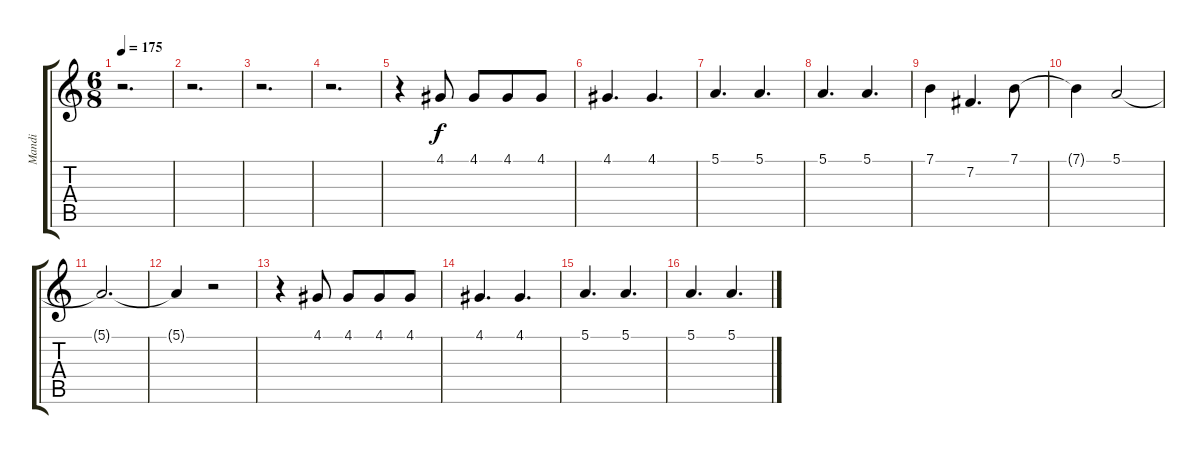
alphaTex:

\track ("Mandi" "Mandi") {instrument voiceoohs}
\staff {score tabs}
\tuning (E4 B3 G3 D3 A2 E2) {hide}
\ts (6 8)
\tempo 175
\clef g2
\ks c
r.2{d dy f} |
r.2{d} |
r.2{d} |
r.2{d} |
r.4 4.1.8 4.1.8 4.1.8 4.1.8 |
4.1.4{d} 4.1.4{d} |
5.1.4{d} 5.1.4{d} |
5.1.4{d} 5.1.4{d} |
7.1.4 7.2.4{d} 7.1.8 |
7.1{t}.4 5.1.2 |
5.1{t}.2{d} |
5.1{t}.4 r.2 |
r.4 4.1.8 4.1.8 4.1.8 4.1.8 |
4.1.4{d} 4.1.4{d} |
5.1.4{d} 5.1.4{d} |
5.1.4{d} 5.1.4{d}
